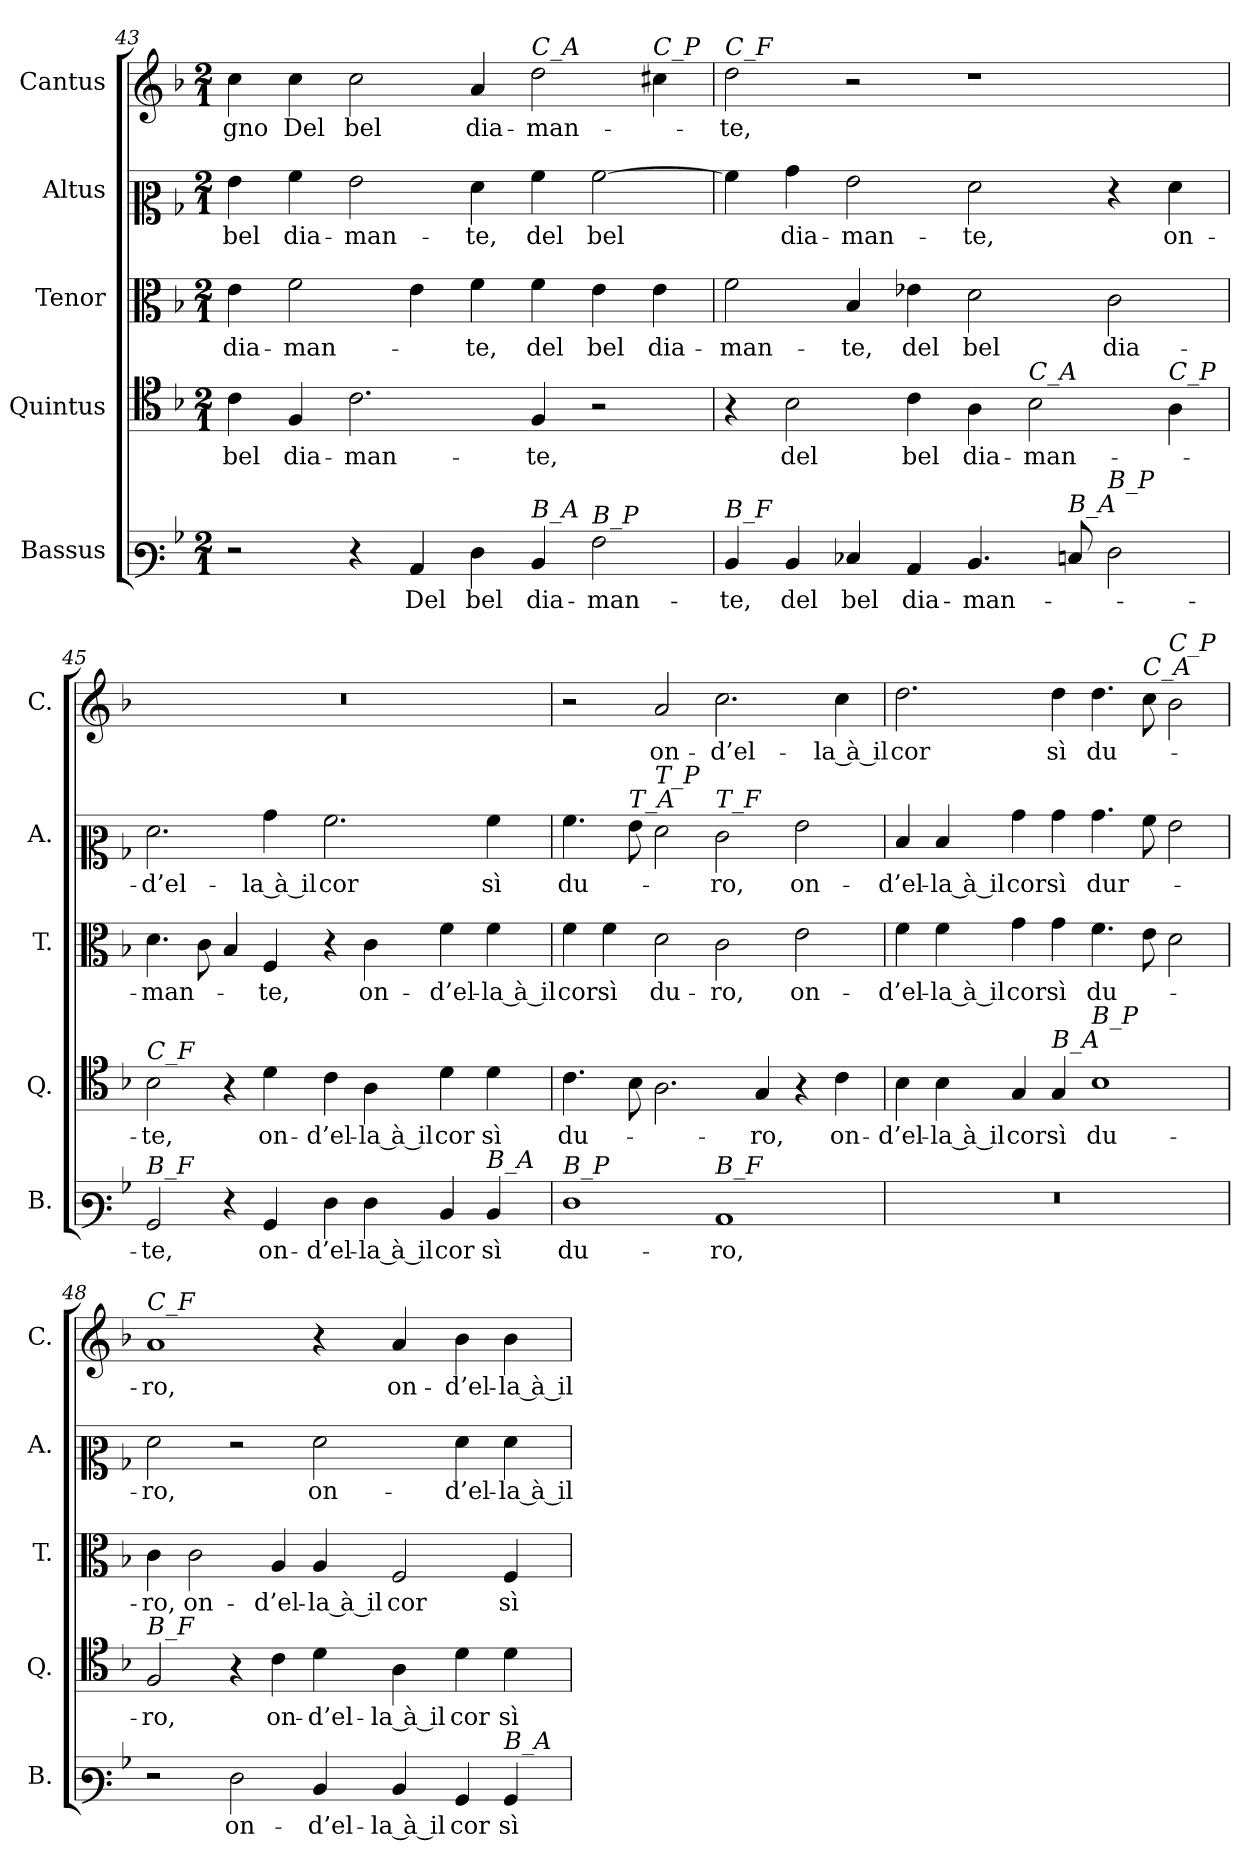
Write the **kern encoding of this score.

**kern	**text	**kern	**text	**kern	**text	**kern	**text	**kern	**text
*part5	*part5	*part4	*part4	*part3	*part3	*part2	*part2	*part1	*part1
*staff5	*staff5	*staff4	*staff4	*staff3	*staff3	*staff2	*staff2	*staff1	*staff1
*I"Bassus	*	*I"Quintus	*	*I"Tenor	*	*I"Altus	*	*I"Cantus	*
*I'B.	*	*I'Q.	*	*I'T.	*	*I'A.	*	*I'C.	*
!!LO:LB:g=z
*clefF3	*	*clefC4	*	*clefC3	*	*clefC2	*	*clefG2	*
*k[b-]	*	*k[b-]	*	*k[b-]	*	*k[b-]	*	*k[b-]	*
*M2/1	*	*M2/1	*	*M2/1	*	*M2/1	*	*M2/1	*
=43	=43	=43	=43	=43	=43	=43	=43	=43	=43
!	!	!	!LO:LY:b	!	!LO:LY:b	!	!LO:LY:b	!	!LO:LY:b
2r	.	4c\	bel	4e\	dia-	4g\	bel	4cc\	-gno
!	!	!	!LO:LY:b	!	!LO:LY:b	!	!LO:LY:b	!	!LO:LY:b
.	.	4F/	dia-	2f\	-man-	4a\	dia-	4cc\	Del
!	!	!	!LO:LY:b	!	!	!	!LO:LY:b	!	!LO:LY:b
4r	.	2.c\	-man-	.	.	2g\	-man-	2cc\	bel
!	!LO:LY:b	!	!	!	!	!	!	!	!
4C/	Del	.	.	4e\	.	.	.	.	.
!	!LO:LY:b	!	!	!	!LO:LY:b	!	!LO:LY:b	!	!LO:LY:b
4F\	bel	.	.	4f\	-te,	4f\	-te,	4a/	dia-
!	!	!	!	!	!	!	!	!LO:TX:a:i:t=C_A	!
!LO:TX:a:i:t=B_A	!	!	!	!	!	!	!	!	!
!	!LO:LY:b	!	!LO:LY:b	!	!LO:LY:b	!	!LO:LY:b	!	!LO:LY:b
4D/	dia-	4F/	-te,	4f\	del	4a\	del	2dd\	-man-
!LO:TX:a:i:t=B_P	!	!	!	!	!	!	!	!	!
!	!LO:LY:b	!	!	!	!LO:LY:b	!	!LO:LY:b	!	!
2A\	-man-	2r	.	4e\	bel	[2a\	bel	.	.
!	!	!	!	!	!	!	!	!LO:TX:a:i:t=C_P	!
!	!	!	!	!	!LO:LY:b	!	!	!	!
.	.	.	.	4e\	dia-	.	.	4cc#X\	.
=44	=44	=44	=44	=44	=44	=44	=44	=44	=44
!	!	!	!	!	!	!	!	!LO:TX:a:i:t=C_F	!
!LO:TX:a:i:t=B_F	!	!	!	!	!	!	!	!	!
!	!LO:LY:b	!	!	!	!LO:LY:b	!	!	!	!LO:LY:b
4D/	-te,	4r	.	2f\	-man-	4a\]	.	2dd\	-te,
!	!LO:LY:b	!	!LO:LY:b	!	!	!	!LO:LY:b	!	!
4D/	del	2B-\	del	.	.	4b-\	dia-	.	.
!	!LO:LY:b	!	!	!	!LO:LY:b	!	!LO:LY:b	!	!
4E-X/	bel	.	.	4B-/	-te,	2g\	-man-	2r	.
!	!LO:LY:b	!	!LO:LY:b	!	!LO:LY:b	!	!	!	!
4C/	dia-	4c\	bel	4e-X\	del	.	.	.	.
!	!LO:LY:b	!	!LO:LY:b	!	!LO:LY:b	!	!LO:LY:b	!	!
4.D/	-man-	4A\	dia-	2d\	bel	2f\	-te,	1r	.
!	!	!LO:TX:a:i:t=C_A	!	!	!	!	!	!	!
!	!	!	!LO:LY:b	!	!	!	!	!	!
.	.	2B-\	-man-	.	.	.	.	.	.
!LO:TX:a:i:t=B_A	!	!	!	!	!	!	!	!	!
8En/	.	.	.	.	.	.	.	.	.
!LO:TX:a:i:t=B_P	!	!	!	!	!	!	!	!	!
!	!	!	!	!	!LO:LY:b	!	!	!	!
2F\	.	.	.	2c\	dia-	4r	.	.	.
!	!	!LO:TX:a:i:t=C_P	!	!	!	!	!	!	!
!	!	!	!	!	!	!	!LO:LY:b	!	!
.	.	4A\	.	.	.	4f\	on-	.	.
=45	=45	=45	=45	=45	=45	=45	=45	=45	=45
!	!	!LO:TX:a:i:t=C_F	!	!	!	!	!	!	!
!LO:TX:a:i:t=B_F	!	!	!	!	!	!	!	!	!
!	!LO:LY:b	!	!LO:LY:b	!	!LO:LY:b	!	!LO:LY:b	!	!
2BB-/	-te,	2B-\	-te,	4.d\	-man-	2.f\	-d’el-	0r	.
.	.	.	.	8c\	.	.	.	.	.
4r	.	4r	.	4B-/	.	.	.	.	.
!	!LO:LY:b	!	!LO:LY:b	!	!LO:LY:b	!	!LO:LY:b	!	!
4BB-/	on-	4d\	on-	4F/	-te,	4b-\	-la à il	.	.
!	!LO:LY:b	!	!LO:LY:b	!	!	!	!LO:LY:b	!	!
4F\	-d’el-	4c\	-d’el-	4r	.	2.a\	cor	.	.
!	!LO:LY:b	!	!LO:LY:b	!	!LO:LY:b	!	!	!	!
4F\	-la à il	4A\	-la à il	4c\	on-	.	.	.	.
!	!LO:LY:b	!	!LO:LY:b	!	!LO:LY:b	!	!	!	!
4D/	cor	4d\	cor	4f\	-d’el-	.	.	.	.
!LO:TX:a:i:t=B_A	!	!	!	!	!	!	!	!	!
!	!LO:LY:b	!	!LO:LY:b	!	!LO:LY:b	!	!LO:LY:b	!	!
4D/	sì	4d\	sì	4f\	-la à il	4a\	sì	.	.
!!LO:PB:g=z
=46	=46	=46	=46	=46	=46	=46	=46	=46	=46
!LO:TX:a:i:t=B_P	!	!	!	!	!	!	!	!	!
!	!LO:LY:b	!	!LO:LY:b	!	!LO:LY:b	!	!LO:LY:b	!	!
1F	du-	4.c\	du-	4f\	cor	4.a\	du-	2r	.
!	!	!	!	!	!LO:LY:b	!	!	!	!
.	.	.	.	4f\	sì	.	.	.	.
!	!	!	!	!	!	!LO:TX:a:i:t=T_A	!	!	!
.	.	8B-\	.	.	.	8g\	.	.	.
!	!	!	!	!	!	!LO:TX:a:i:t=T_P	!	!	!
!	!	!	!	!	!LO:LY:b	!	!	!	!LO:LY:b
.	.	2.A\	.	2d\	du-	2f\	.	2a/	on-
!	!	!	!	!	!	!LO:TX:a:i:t=T_F	!	!	!
!LO:TX:a:i:t=B_F	!	!	!	!	!	!	!	!	!
!	!LO:LY:b	!	!	!	!LO:LY:b	!	!LO:LY:b	!	!LO:LY:b
1C	-ro,	.	.	2c\	-ro,	2e\	-ro,	2.cc\	-d’el-
!	!	!	!LO:LY:b	!	!	!	!	!	!
.	.	4G/	-ro,	.	.	.	.	.	.
!	!	!	!	!	!LO:LY:b	!	!LO:LY:b	!	!
.	.	4r	.	2e\	on-	2g\	on-	.	.
!	!	!	!LO:LY:b	!	!	!	!	!	!LO:LY:b
.	.	4c\	on-	.	.	.	.	4cc\	-la à il
=47	=47	=47	=47	=47	=47	=47	=47	=47	=47
!	!	!	!LO:LY:b	!	!LO:LY:b	!	!LO:LY:b	!	!LO:LY:b
0r	.	4B-\	-d’el-	4f\	-d’el-	4d/	-d’el-	2.dd\	cor
!	!	!	!LO:LY:b	!	!LO:LY:b	!	!LO:LY:b	!	!
.	.	4B-\	-la à il	4f\	-la à il	4d/	-la à il	.	.
!	!	!	!LO:LY:b	!	!LO:LY:b	!	!LO:LY:b	!	!
.	.	4G/	cor	4g\	cor	4b-\	cor	.	.
!	!	!LO:TX:a:i:t=B_A	!	!	!	!	!	!	!
!	!	!	!LO:LY:b	!	!LO:LY:b	!	!LO:LY:b	!	!LO:LY:b
.	.	4G/	sì	4g\	sì	4b-\	sì	4dd\	sì
!	!	!LO:TX:a:i:t=B_P	!	!	!	!	!	!	!
!	!	!	!LO:LY:b	!	!LO:LY:b	!	!LO:LY:b	!	!LO:LY:b
.	.	1B-	du-	4.f\	du-	4.b-\	dur-	4.dd\	du-
!	!	!	!	!	!	!	!	!LO:TX:a:i:t=C_A	!
.	.	.	.	8e\	.	8a\	.	8cc\	.
!	!	!	!	!	!	!	!	!LO:TX:a:i:t=C_P	!
.	.	.	.	2d\	.	2g\	.	2b-\	.
=48	=48	=48	=48	=48	=48	=48	=48	=48	=48
!	!	!	!	!	!	!	!	!LO:TX:a:i:t=C_F	!
!	!	!LO:TX:a:i:t=B_F	!	!	!	!	!	!	!
!	!	!	!LO:LY:b	!	!LO:LY:b	!	!LO:LY:b	!	!LO:LY:b
2r	.	2F/	-ro,	4c\	-ro,	2f\	-ro,	1a	-ro,
!	!	!	!	!	!LO:LY:b	!	!	!	!
.	.	.	.	2c\	on-	.	.	.	.
!	!LO:LY:b	!	!	!	!	!	!	!	!
2F\	on-	4r	.	.	.	2r	.	.	.
!	!	!	!LO:LY:b	!	!LO:LY:b	!	!	!	!
.	.	4c\	on-	4A/	-d’el-	.	.	.	.
!	!LO:LY:b	!	!LO:LY:b	!	!LO:LY:b	!	!LO:LY:b	!	!
4D/	-d’el-	4d\	-d’el-	4A/	-la à il	2f\	on-	4r	.
!	!LO:LY:b	!	!LO:LY:b	!	!LO:LY:b	!	!	!	!LO:LY:b
4D/	-la à il	4A\	-la à il	2F/	cor	.	.	4a/	on-
!	!LO:LY:b	!	!LO:LY:b	!	!	!	!LO:LY:b	!	!LO:LY:b
4BB-/	cor	4d\	cor	.	.	4f\	-d’el-	4b-\	-d’el-
!LO:TX:a:i:t=B_A	!	!	!	!	!	!	!	!	!
!	!LO:LY:b	!	!LO:LY:b	!	!LO:LY:b	!	!LO:LY:b	!	!LO:LY:b
4BB-/	sì	4d\	sì	4F/	sì	4f\	-la à il	4b-\	-la à il
=	=	=	=	=	=	=	=	=	=
*-	*-	*-	*-	*-	*-	*-	*-	*-	*-
